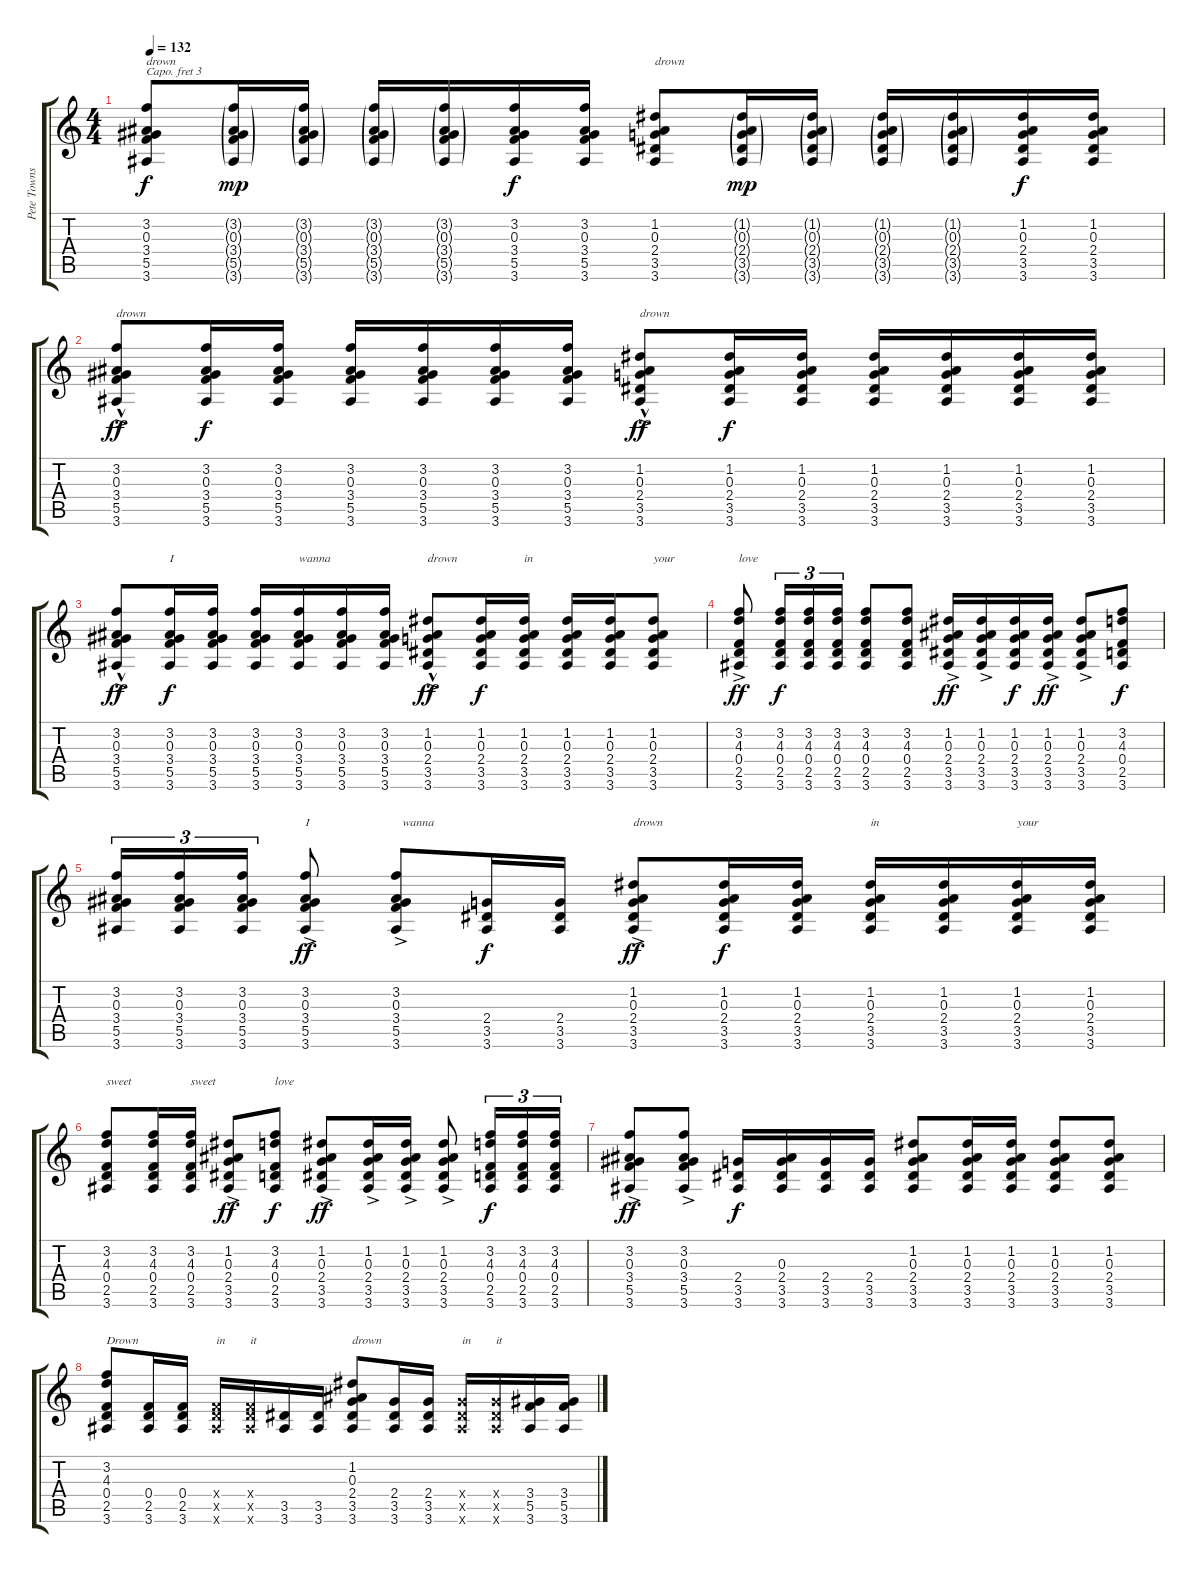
\track ("Pete Townshend" "Pete Towns") {instrument acousticguitarsteel}
\staff {score tabs}
\capo 3
\tuning (E4 B3 G3 D3 A2 E2) {hide}
\ts (4 4)
\tempo 132
\clef g2
\ks c
(3.2 0.3 3.4 5.5 3.6).8{txt "drown" dy f} (3.2{g} 0.3{g} 3.4{g} 5.5{g} 3.6{g}).16{dy mp} (3.2{g} 0.3{g} 3.4{g} 5.5{g} 3.6{g}).16 (3.2{g} 0.3{g} 3.4{g} 5.5{g} 3.6{g}).16 (3.2{g} 0.3{g} 3.4{g} 5.5{g} 3.6{g}).16 (3.2 0.3 3.4 5.5 3.6).16{dy f} (3.2 0.3 3.4 5.5 3.6).16 (1.2 0.3 2.4 3.5 3.6).8{txt "drown"} (1.2{g} 0.3{g} 2.4{g} 3.5{g} 3.6{g}).16{dy mp} (1.2{g} 0.3{g} 2.4{g} 3.5{g} 3.6{g}).16 (1.2{g} 0.3{g} 2.4{g} 3.5{g} 3.6{g}).16 (1.2{g} 0.3{g} 2.4{g} 3.5{g} 3.6{g}).16 (1.2 0.3 2.4 3.5 3.6).16{dy f} (1.2 0.3 2.4 3.5 3.6).16 |
(3.2{hac} 0.3{ac} 3.4{ac} 5.5{ac} 3.6{ac}).8{txt "drown" dy ff} (3.2 0.3 3.4 5.5 3.6).16{dy f} (3.2 0.3 3.4 5.5 3.6).16 (3.2 0.3 3.4 5.5 3.6).16 (3.2 0.3 3.4 5.5 3.6).16 (3.2 0.3 3.4 5.5 3.6).16 (3.2 0.3 3.4 5.5 3.6).16 (1.2{hac} 0.3{ac} 2.4{ac} 3.5{ac} 3.6{ac}).8{txt "drown" dy ff} (1.2 0.3 2.4 3.5 3.6).16{dy f} (1.2 0.3 2.4 3.5 3.6).16 (1.2 0.3 2.4 3.5 3.6).16 (1.2 0.3 2.4 3.5 3.6).16 (1.2 0.3 2.4 3.5 3.6).16 (1.2 0.3 2.4 3.5 3.6).16 |
(3.2{hac} 0.3{ac} 3.4{ac} 5.5{ac} 3.6{ac}).8{dy ff} (3.2 0.3 3.4 5.5 3.6).16{txt "I" dy f} (3.2 0.3 3.4 5.5 3.6).16 (3.2 0.3 3.4 5.5 3.6).16 (3.2 0.3 3.4 5.5 3.6).16{txt "wanna"} (3.2 0.3 3.4 5.5 3.6).16 (3.2 0.3 3.4 5.5 3.6).16 (1.2{hac} 0.3{ac} 2.4{ac} 3.5{ac} 3.6{ac}).8{txt "drown" dy ff} (1.2 0.3 2.4 3.5 3.6).16{dy f} (1.2 0.3 2.4 3.5 3.6).16{txt "in"} (1.2 0.3 2.4 3.5 3.6).16 (1.2 0.3 2.4 3.5 3.6).16 (1.2 0.3 2.4 3.5 3.6).8{txt "your"} |
(3.2{ac} 4.3{ac} 0.4{ac} 2.5{ac} 3.6{ac}).8{txt "love" dy ff} (3.2 4.3 0.4 2.5 3.6).16{tu (3 2) dy f} (3.2 4.3 0.4 2.5 3.6).16{tu (3 2)} (3.2 4.3 0.4 2.5 3.6).16{tu (3 2)} (3.2 4.3 0.4 2.5 3.6).8 (3.2 4.3 0.4 2.5 3.6).8 (1.2{ac} 0.3{ac} 2.4{ac} 3.5{ac} 3.6{ac}).16{dy ff} (1.2{ac} 0.3{ac} 2.4{ac} 3.5{ac} 3.6{ac}).16 (1.2 0.3 2.4 3.5 3.6).16{dy f} (1.2{ac} 0.3{ac} 2.4{ac} 3.5{ac} 3.6{ac}).16{dy ff} (1.2{ac} 0.3{ac} 2.4{ac} 3.5{ac} 3.6{ac}).8 (3.2 4.3 0.4 2.5 3.6).8{dy f} |
(3.2 0.3 3.4 5.5 3.6).16{tu (3 2)} (3.2 0.3 3.4 5.5 3.6).16{tu (3 2)} (3.2 0.3 3.4 5.5 3.6).16{tu (3 2)} (3.2{ac} 0.3{ac} 3.4{ac} 5.5{ac} 3.6{ac}).8{txt "I" dy ff} (3.2{ac} 0.3{ac} 3.4{ac} 5.5{ac} 3.6{ac}).8{txt "  wanna"} (2.4 3.5 3.6).16{dy f} (2.4 3.5 3.6).16 (1.2{ac} 0.3{ac} 2.4{ac} 3.5{ac} 3.6{ac}).8{txt "drown" dy ff} (1.2 0.3 2.4 3.5 3.6).16{dy f} (1.2 0.3 2.4 3.5 3.6).16 (1.2 0.3 2.4 3.5 3.6).16{txt "in"} (1.2 0.3 2.4 3.5 3.6).16 (1.2 0.3 2.4 3.5 3.6).16{txt "your"} (1.2 0.3 2.4 3.5 3.6).16 |
(3.2 4.3 0.4 2.5 3.6).8{txt "sweet"} (3.2 4.3 0.4 2.5 3.6).16 (3.2 4.3 0.4 2.5 3.6).16{txt "sweet"} (1.2{ac} 0.3{ac} 2.4{ac} 3.5{ac} 3.6{ac}).8{dy ff} (3.2 4.3 0.4 2.5 3.6).8{txt "love" dy f} (1.2{ac} 0.3{ac} 2.4{ac} 3.5{ac} 3.6{ac}).8{dy ff} (1.2{ac} 0.3{ac} 2.4{ac} 3.5{ac} 3.6{ac}).16 (1.2{ac} 0.3{ac} 2.4{ac} 3.5{ac} 3.6{ac}).16 (1.2{ac} 0.3{ac} 2.4{ac} 3.5{ac} 3.6{ac}).8 (3.2 4.3 0.4 2.5 3.6).16{tu (3 2) dy f} (3.2 4.3 0.4 2.5 3.6).16{tu (3 2)} (3.2 4.3 0.4 2.5 3.6).16{tu (3 2)} |
(3.2{ac} 0.3{ac} 3.4{ac} 5.5{ac} 3.6{ac}).8{dy ff} (3.2{ac} 0.3{ac} 3.4{ac} 5.5{ac} 3.6{ac}).8 (2.4 3.5 3.6).16{dy f} (0.3 2.4 3.5 3.6).16 (2.4 3.5 3.6).16 (2.4 3.5 3.6).16 (1.2 0.3 2.4 3.5 3.6).8 (1.2 0.3 2.4 3.5 3.6).16 (1.2 0.3 2.4 3.5 3.6).16 (1.2 0.3 2.4 3.5 3.6).8 (1.2 0.3 2.4 3.5 3.6).8 |
(3.2 4.3 0.4 2.5 3.6).8{txt "Drown"} (0.4 2.5 3.6).16 (0.4 2.5 3.6).16 (0.4{x} 2.5{x} 3.6{x}).16{txt "in"} (0.4{x} 2.5{x} 3.6{x}).16{txt "it"} (3.5 3.6).16 (3.5 3.6).16 (1.2 0.3 2.4 3.5 3.6).8{txt "drown"} (2.4 3.5 3.6).16 (2.4 3.5 3.6).16 (2.4{x} 3.5{x} 3.6{x}).16{txt "in"} (2.4{x} 3.5{x} 3.6{x}).16{txt "it"} (3.4 5.5 3.6).16 (3.4 5.5 3.6).16
